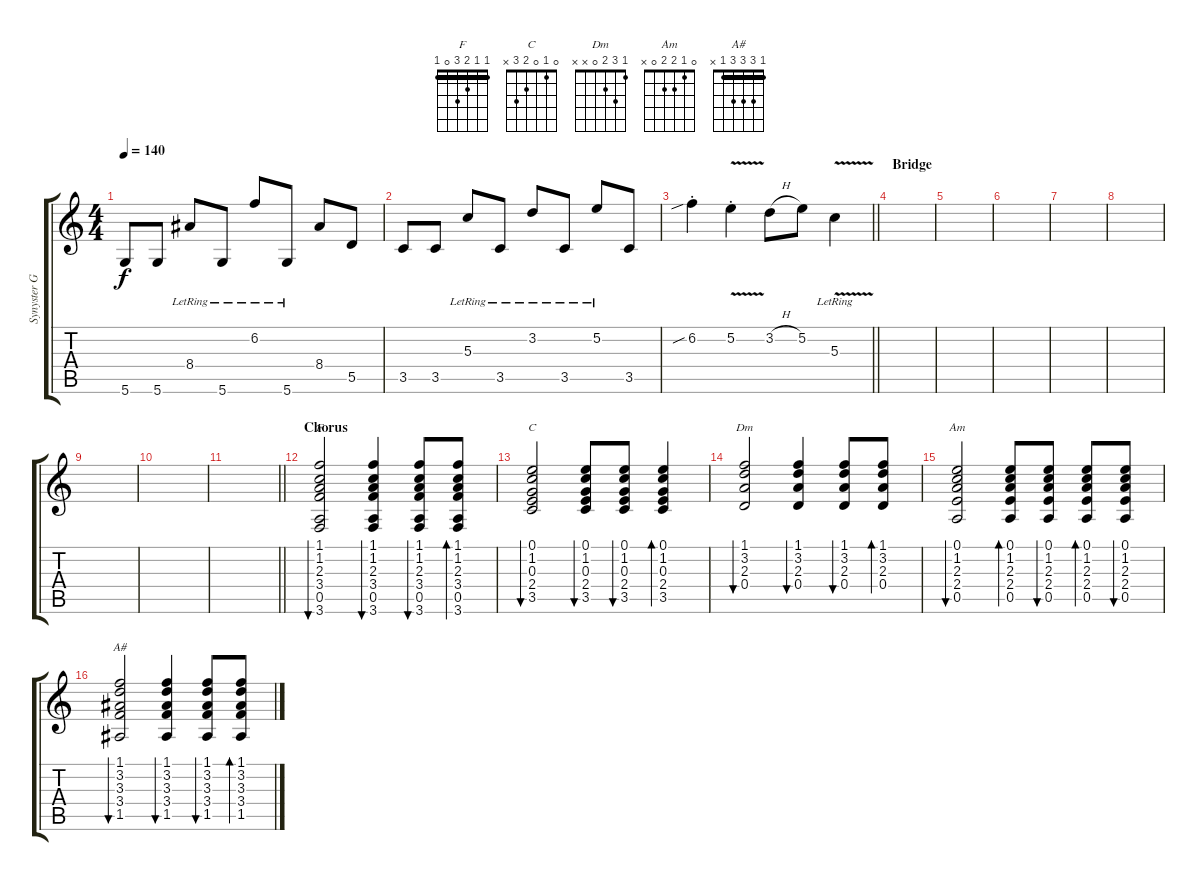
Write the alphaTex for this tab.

\track ("Synyster Gates" "Synyster G") {instrument acousticguitarsteel}
\staff {score tabs}
\tuning (E4 B3 G3 D3 A2 D2) {hide}
\chord ("F" 1 1 2 3 0 1) {barre 1}
\chord ("C" 0 1 0 2 3 x)
\chord ("Dm" 1 3 2 0 x x)
\chord ("Am" 0 1 2 2 0 x)
\chord ("A#" 1 3 3 3 1 x) {barre 1}
\ts (4 4)
\tempo 140
\clef g2
\ks c
5.6.8{dy f} 5.6.8 8.4{lr}.8 5.6{lr}.8 6.2{lr}.8 5.6{lr}.8 8.4.8 5.5.8 |
3.5.8 3.5.8 5.3{lr}.8 3.5{lr}.8 3.2{lr}.8 3.5{lr}.8 5.2{lr}.8 3.5.8 |
\barLineRight lightlight
6.2{sib st}.4 5.2{v st}.4 3.2{h}.8 5.2.8 5.3{v lr}.4 |
\section ("" "Bridge")
|
|
|
|
|
|
|
\barLineRight lightlight
|
\section ("" "Chorus")
(1.1 1.2 2.3 3.4 0.5 3.6).2{bu 60 ch "F" volume 9} (1.1 1.2 2.3 3.4 0.5 3.6).4{bu 60} (1.1 1.2 2.3 3.4 0.5 3.6).8{bu 60} (1.1 1.2 2.3 3.4 0.5 3.6).8{bd 60} |
(0.1 1.2 0.3 2.4 3.5).2{bu 60 ch "C"} (0.1 1.2 0.3 2.4 3.5).8{bu 60} (0.1 1.2 0.3 2.4 3.5).8{bu 60} (0.1 1.2 0.3 2.4 3.5).4{bd 60} |
(1.1 3.2 2.3 0.4).2{bu 60 ch "Dm"} (1.1 3.2 2.3 0.4).4{bu 60} (1.1 3.2 2.3 0.4).8{bu 60} (1.1 3.2 2.3 0.4).8{bd 60} |
(0.1 1.2 2.3 2.4 0.5).2{bu 60 ch "Am"} (0.1 1.2 2.3 2.4 0.5).8{bd 60} (0.1 1.2 2.3 2.4 0.5).8{bu 60} (0.1 1.2 2.3 2.4 0.5).8{bd 60} (0.1 1.2 2.3 2.4 0.5).8{bu 60} |
(1.1 3.2 3.3 3.4 1.5).2{bu 60 ch "A#"} (1.1 3.2 3.3 3.4 1.5).4{bu 60} (1.1 3.2 3.3 3.4 1.5).8{bu 60} (1.1 3.2 3.3 3.4 1.5).8{bd 60}
